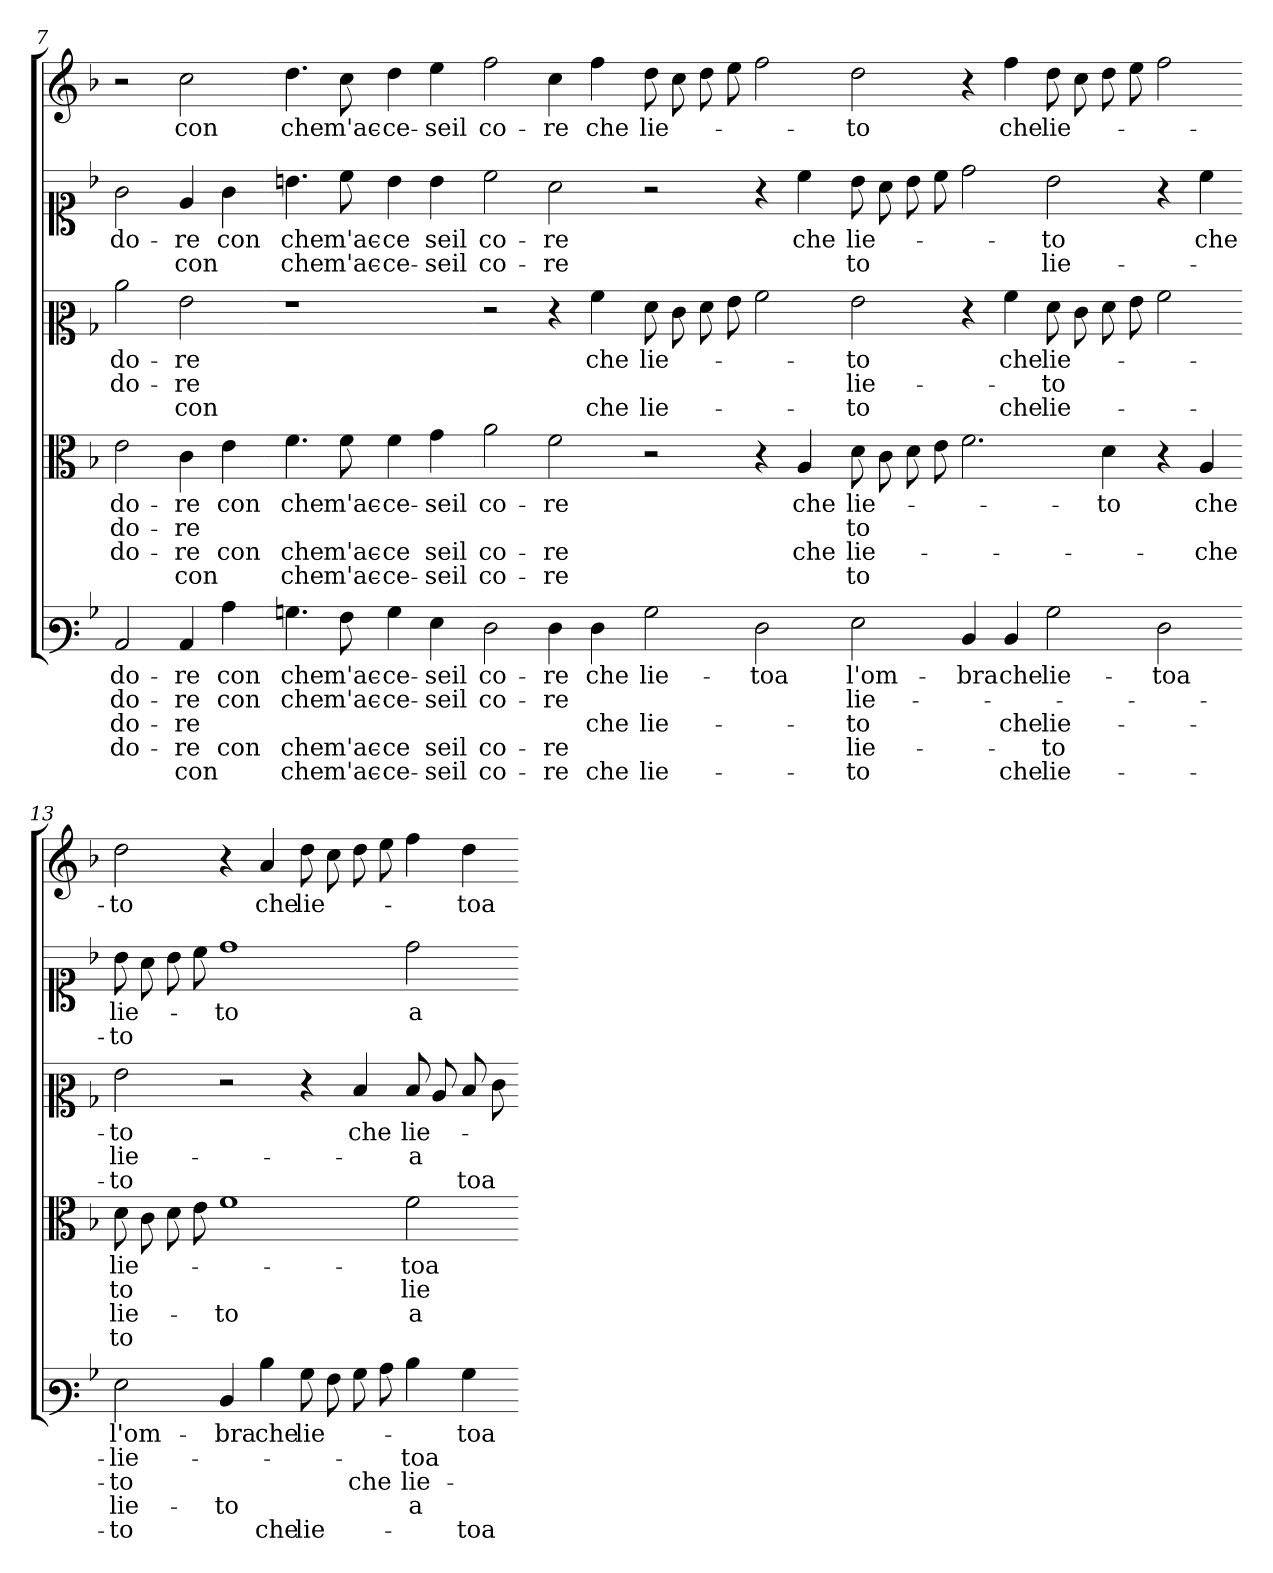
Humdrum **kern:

**kern	**text	**text	**text	**text	**text	**kern	**text	**text	**text	**text	**kern	**text	**text	**text	**kern	**text	**text	**kern	**text
*part5	*part5	*part5	*part5	*part5	*part5	*part4	*part4	*part4	*part4	*part4	*part3	*part3	*part3	*part3	*part2	*part2	*part2	*part1	*part1
*staff5	*staff5	*staff5	*staff5	*staff5	*staff5	*staff4	*staff4	*staff4	*staff4	*staff4	*staff3	*staff3	*staff3	*staff3	*staff2	*staff2	*staff2	*staff1	*staff1
*clefF3	*	*	*	*	*	*clefC3	*	*	*	*	*clefC2	*	*	*	*clefC1	*	*	*clefG2	*
*k[b-]	*	*	*	*	*	*k[b-]	*	*	*	*	*k[b-]	*	*	*	*k[b-]	*	*	*k[b-]	*
=7	=7	=7	=7	=7	=7	=7	=7	=7	=7	=7	=7	=7	=7	=7	=7	=7	=7	=7	=7
2C	do-	do-	do-	do-	.	2e	do-	do-	do-	.	2cc	do-	do-	.	2g	do-	.	2r	.
4C	re	re	re	re	con	4c	re	re	re	con	2g	re	re	con	4e	re	con	2cc	con
4c	con	con	.	con	.	4e	con	.	con	.	.	.	.	.	4g	con	.	.	.
=8-	=8-	=8-	=8-	=8-	=8-	=8-	=8-	=8-	=8-	=8-	=8-	=8-	=8-	=8-	=8-	=8-	=8-	=8-	=8-
4.B	che	che	.	che	che	4.f	che	.	che	che	1r	.	.	.	4.b	che	che	4.dd	che
8A	m'ac-	m'ac-	.	m'ac-	m'ac-	8f	m'ac-	.	m'ac-	m'ac-	.	.	.	.	8cc	m'ac-	m'ac-	8cc	m'ac-
4B	ce-	ce-	.	ce	ce-	4f	ce-	.	ce	ce-	.	.	.	.	4b	ce	ce-	4dd	ce-
4G	seil	seil	.	seil	seil	4g	seil	.	seil	seil	.	.	.	.	4b	seil	seil	4ee	seil
=9-	=9-	=9-	=9-	=9-	=9-	=9-	=9-	=9-	=9-	=9-	=9-	=9-	=9-	=9-	=9-	=9-	=9-	=9-	=9-
2F	co-	co-	.	co-	co-	2a	co-	.	co-	co-	2r	.	.	.	2cc	co-	co-	2ff	co-
4F	re	re	.	re	re	2f	re	.	re	re	4r	.	.	.	2a	re	re	4cc	re
4F	che	.	che	.	che	.	.	.	.	.	4a	che	.	che	.	.	.	4ff	che
=10-	=10-	=10-	=10-	=10-	=10-	=10-	=10-	=10-	=10-	=10-	=10-	=10-	=10-	=10-	=10-	=10-	=10-	=10-	=10-
2B	lie-	.	lie-	.	lie-	2r	.	.	.	.	8f	lie-	.	lie-	2r	.	.	8dd	lie-
.	.	.	.	.	.	.	.	.	.	.	8e\	.	.	.	.	.	.	8cc	.
.	.	.	.	.	.	.	.	.	.	.	8f	.	.	.	.	.	.	8dd	.
.	.	.	.	.	.	.	.	.	.	.	8g	.	.	.	.	.	.	8ee	.
2F	toa	.	.	.	.	4r	.	.	.	.	2a	.	.	.	4r	.	.	2ff	.
.	.	.	.	.	.	4A	che	.	che	.	.	.	.	.	4cc	che	.	.	.
=11-	=11-	=11-	=11-	=11-	=11-	=11-	=11-	=11-	=11-	=11-	=11-	=11-	=11-	=11-	=11-	=11-	=11-	=11-	=11-
2G	l'om-	lie-	to	lie-	to	8d	lie-	to	lie-	to	2g	to	lie-	to	8b	lie-	to	2dd	to
.	.	.	.	.	.	8c\	.	.	.	.	.	.	.	.	8a	.	.	.	.
.	.	.	.	.	.	8d	.	.	.	.	.	.	.	.	8b	.	.	.	.
.	.	.	.	.	.	8e	.	.	.	.	.	.	.	.	8cc	.	.	.	.
4D	bra	.	.	.	.	2.f	.	.	.	.	4r	.	.	.	2dd	.	.	4r	.
4D	che	.	che	.	che	.	.	.	.	.	4a	che	.	che	.	.	.	4ff	che
2B	lie-	.	lie-	to	lie-	.	.	.	.	.	8f	lie-	to	lie-	2b	to	lie-	8dd	lie-
.	.	.	.	.	.	.	.	.	.	.	8e\	.	.	.	.	.	.	8cc	.
.	.	.	.	.	.	4d	to	.	.	.	8f	.	.	.	.	.	.	8dd	.
.	.	.	.	.	.	.	.	.	.	.	8g	.	.	.	.	.	.	8ee	.
2F	toa	.	.	.	.	4r	.	.	.	.	2a	.	.	.	4r	.	.	2ff	.
.	.	.	.	.	.	4A	che	.	che	.	.	.	.	.	4cc	che	.	.	.
=13-	=13-	=13-	=13-	=13-	=13-	=13-	=13-	=13-	=13-	=13-	=13-	=13-	=13-	=13-	=13-	=13-	=13-	=13-	=13-
2G	l'om-	lie-	to	lie-	to	8d	lie-	to	lie-	to	2g	to	lie-	to	8b	lie-	to	2dd	to
.	.	.	.	.	.	8c\	.	.	.	.	.	.	.	.	8a	.	.	.	.
.	.	.	.	.	.	8d	.	.	.	.	.	.	.	.	8b	.	.	.	.
.	.	.	.	.	.	8e	.	.	.	.	.	.	.	.	8cc	.	.	.	.
4D	bra	.	.	to	.	1f	.	.	to	.	2r	.	.	.	1dd	to	.	4r	.
4d	che	.	.	.	che	.	.	.	.	.	.	.	.	.	.	.	.	4a	che
8B	lie-	.	.	.	lie-	.	.	.	.	.	4r	.	.	.	.	.	.	8dd	lie-
8A	.	.	.	.	.	.	.	.	.	.	.	.	.	.	.	.	.	8cc	.
8B	.	.	che	.	.	.	.	.	.	.	4d	che	.	.	.	.	.	8dd	.
8c	.	.	.	.	.	.	.	.	.	.	.	.	.	.	.	.	.	8ee	.
4d	.	toa	lie-	a	.	2f	toa	lie-	a	.	8d	lie-	a	.	2dd	a	.	4ff	.
.	.	.	.	.	.	.	.	.	.	.	8c	.	.	.	.	.	.	.	.
4B	toa	.	.	.	toa	.	.	.	.	.	8d	.	.	toa	.	.	.	4dd	toa
.	.	.	.	.	.	.	.	.	.	.	8e	.	.	.	.	.	.	.	.
=-	=-	=-	=-	=-	=-	=-	=-	=-	=-	=-	=-	=-	=-	=-	=-	=-	=-	=-	=-
*-	*-	*-	*-	*-	*-	*-	*-	*-	*-	*-	*-	*-	*-	*-	*-	*-	*-	*-	*-
